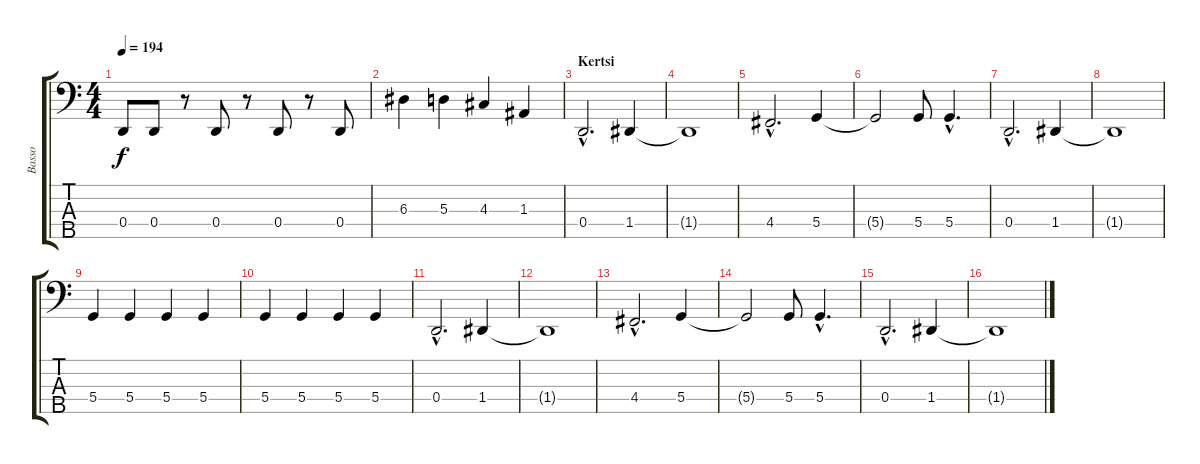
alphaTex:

\track ("Basso" "Basso") {instrument electricbasspick}
\staff {score tabs}
\tuning (G2 D2 A1 D1 A0) {hide}
\ts (4 4)
\tempo 194
\clef f4
\ks c
0.4.8{dy f} 0.4.8 r.8 0.4.8 r.8 0.4.8 r.8 0.4.8 |
6.3.4 5.3.4 4.3.4 1.3.4 |
\section ("" "Kertsi")
0.4{hac}.2{d} 1.4.4 |
1.4{t}.1 |
4.4{hac}.2{d} 5.4.4 |
5.4{t}.2 5.4.8 5.4{hac}.4{d} |
0.4{hac}.2{d} 1.4.4 |
1.4{t}.1 |
5.4.4 5.4.4 5.4.4 5.4.4 |
5.4.4 5.4.4 5.4.4 5.4.4 |
0.4{hac}.2{d} 1.4.4 |
1.4{t}.1 |
4.4{hac}.2{d} 5.4.4 |
5.4{t}.2 5.4.8 5.4{hac}.4{d} |
0.4{hac}.2{d} 1.4.4 |
1.4{t}.1
